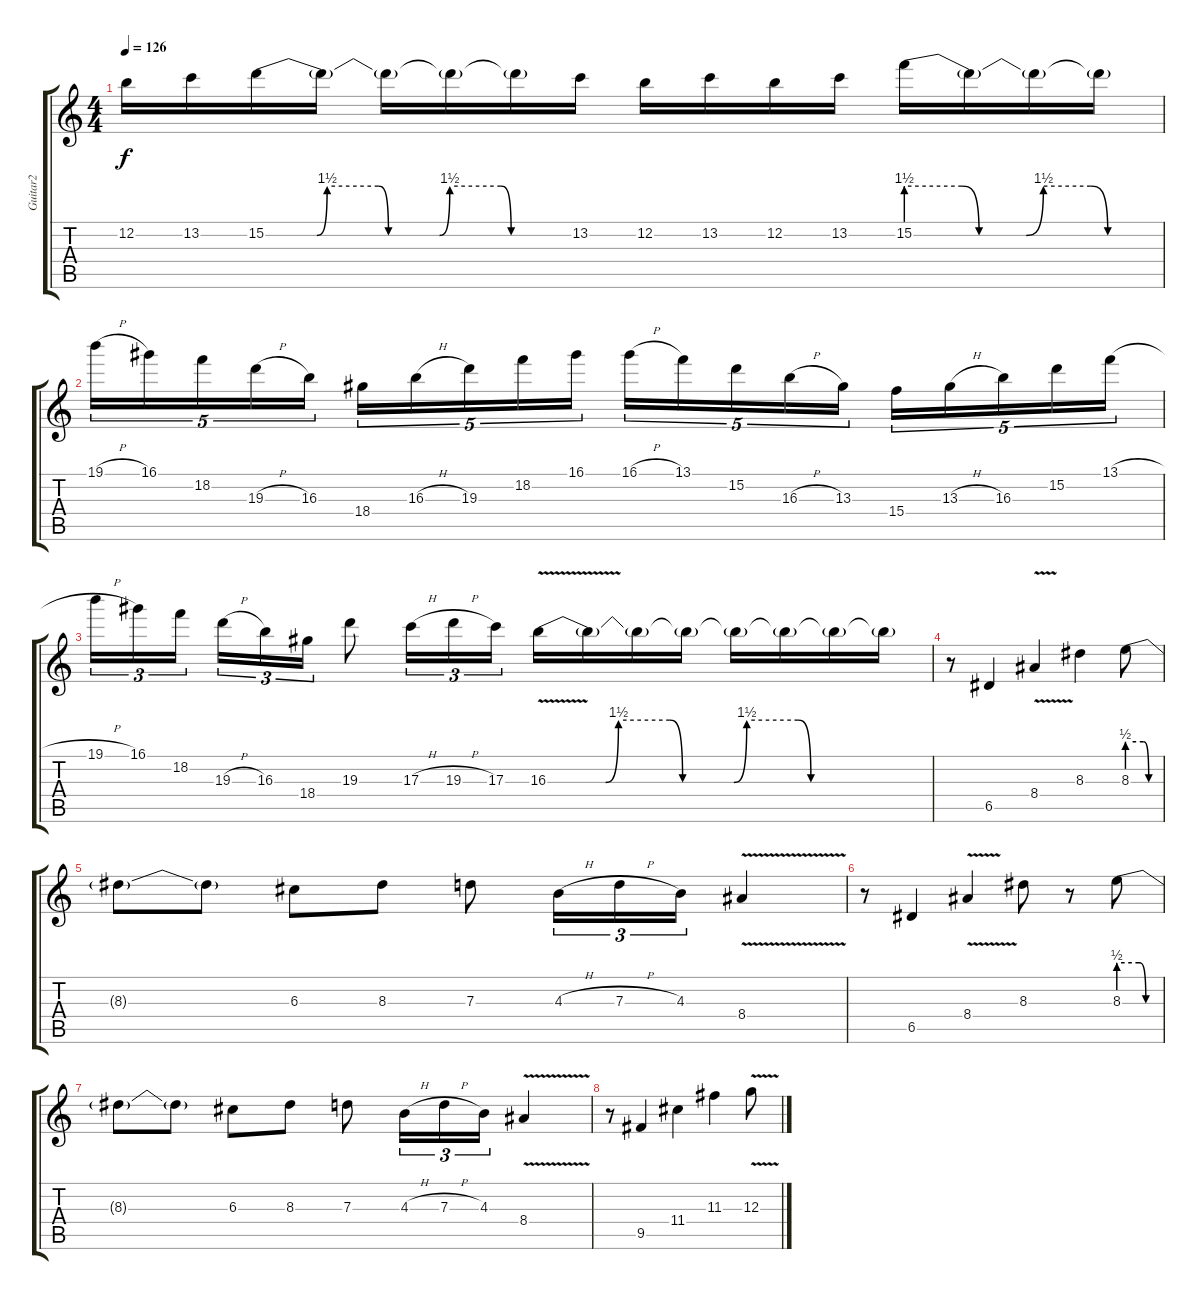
\track ("Guitar2" "Guitar2") {instrument distortionguitar}
\staff {score tabs}
\tuning (E4 B3 G3 D3 A2 E2) {hide}
\ts (4 4)
\tempo 126
\clef g2
\ks c
12.2.16{dy f} 13.2.16 15.2{be (custom 0 0 10 0 12 6 22 6 24 0 34 0 36 6 46 6 48 0 60 0)}.16 15.2{t}.16 15.2{t}.16 15.2{t}.16 15.2{t}.16 13.2.16 12.2.16 13.2.16 12.2.16 13.2.16 15.2{be (custom 0 6 13 6 17 0 28 0 32 6 43 6 47 0 60 0)}.16 15.2{t}.16 15.2{t}.16 15.2{t}.16 |
19.1{h}.16{tu (5 4)} 16.1.16{tu (5 4)} 18.2.16{tu (5 4)} 19.3{h}.16{tu (5 4)} 16.3.16{tu (5 4)} 18.4.16{tu (5 4)} 16.3{h}.16{tu (5 4)} 19.3.16{tu (5 4)} 18.2.16{tu (5 4)} 16.1.16{tu (5 4)} 16.1{h}.16{tu (5 4)} 13.1.16{tu (5 4)} 15.2.16{tu (5 4)} 16.3{h}.16{tu (5 4)} 13.3.16{tu (5 4)} 15.4.16{tu (5 4)} 13.3{h}.16{tu (5 4)} 16.3.16{tu (5 4)} 15.2.16{tu (5 4)} 13.1{h}.16{tu (5 4)} |
19.1{h}.16{tu (3 2)} 16.1.16{tu (3 2)} 18.2.16{tu (3 2)} 19.3{h}.16{tu (3 2)} 16.3.16{tu (3 2)} 18.4.16{tu (3 2)} 19.3.8 17.3{h}.16{tu (3 2)} 19.3{h}.16{tu (3 2)} 17.3.16{tu (3 2)} 16.3{be (custom 0 0 9 0 11 6 19 6 21 0 29 0 31 6 39 6 41 0 60 0) v}.16 16.3{t}.16 16.3{t}.16 16.3{t}.16 16.3{t}.16 16.3{t}.16 16.3{t}.16 16.3{t}.16 |
r.8 6.5.4 8.4{v}.4 8.3.4 8.3{be (custom 0 2 30 2 40 0 60 0)}.8 |
8.3{t}.8 8.3{t}.8 6.3.8 8.3.8 7.3.8 4.3{h}.16{tu (3 2)} 7.3{h}.16{tu (3 2)} 4.3.16{tu (3 2)} 8.4{v}.4 |
r.8 6.5.4 8.4{v}.4 8.3.8 r.8 8.3{be (custom 0 2 30 2 40 0 60 0)}.8 |
8.3{t}.8 8.3{t}.8 6.3.8 8.3.8 7.3.8 4.3{h}.16{tu (3 2)} 7.3{h}.16{tu (3 2)} 4.3.16{tu (3 2)} 8.4{v}.4 |
r.8 9.5.4 11.4.4 11.3.4 12.3{v}.8
